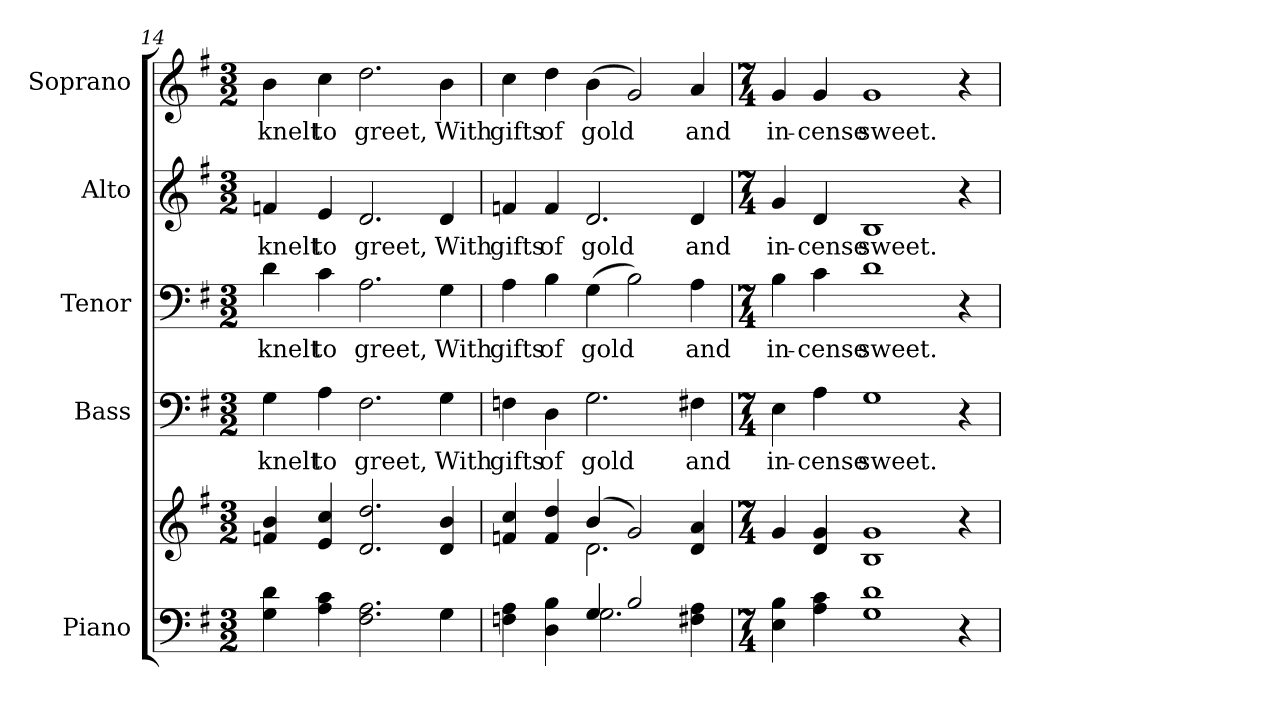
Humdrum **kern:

**kern	**kern	**kern	**text	**kern	**text	**kern	**text	**kern	**text
*part5	*part5	*part4	*part4	*part3	*part3	*part2	*part2	*part1	*part1
*staff6	*staff5	*staff4	*staff4	*staff3	*staff3	*staff2	*staff2	*staff1	*staff1
*I"Piano	*	*I"Bass	*	*I"Tenor	*	*I"Alto	*	*I"Soprano	*
*I'Pno.	*	*I'B.	*	*I'T.	*	*I'A.	*	*I'S.	*
*clefF4	*clefG2	*clefF4	*	*clefF4	*	*clefG2	*	*clefG2	*
*k[f#]	*k[f#]	*k[f#]	*	*k[f#]	*	*k[f#]	*	*k[f#]	*
*G:	*G:	*G:	*	*G:	*	*G:	*	*G:	*
*M3/2	*M3/2	*M3/2	*	*M3/2	*	*M3/2	*	*M3/2	*
=14	=14	=14	=14	=14	=14	=14	=14	=14	=14
!	!	!	!LO:LY:b:color=#000000	!	!	!	!	!	!
!	!	!	!	!	!LO:LY:b:color=#000000	!	!	!	!
!	!	!	!	!	!	!	!LO:LY:b:color=#000000	!	!
!	!	!	!	!	!	!	!	!	!LO:LY:b:color=#000000
4Gi\ 4di	4fni/ 4bi	4Gi\	knelt	4di\	knelt	4fni/	knelt	4bi\	knelt
!	!	!	!LO:LY:b:color=#000000	!	!	!	!	!	!
!	!	!	!	!	!LO:LY:b:color=#000000	!	!	!	!
!	!	!	!	!	!	!	!LO:LY:b:color=#000000	!	!
!	!	!	!	!	!	!	!	!	!LO:LY:b:color=#000000
4Ai\ 4ci	4ei/ 4cci	4Ai\	to	4ci\	to	4ei/	to	4cci\	to
!	!	!	!LO:LY:b:color=#000000	!	!	!	!	!	!
!	!	!	!	!	!LO:LY:b:color=#000000	!	!	!	!
!	!	!	!	!	!	!	!LO:LY:b:color=#000000	!	!
!	!	!	!	!	!	!	!	!	!LO:LY:b:color=#000000
2.F#i\ 2.Ai	2.di/ 2.ddi	2.F#i\	greet,	2.Ai\	greet,	2.di/	greet,	2.ddi\	greet,
!	!	!	!LO:LY:b:color=#000000	!	!	!	!	!	!
!	!	!	!	!	!LO:LY:b:color=#000000	!	!	!	!
!	!	!	!	!	!	!	!LO:LY:b:color=#000000	!	!
!	!	!	!	!	!	!	!	!	!LO:LY:b:color=#000000
4Gi\	4di/ 4bi	4Gi\	With	4Gi\	With	4di/	With	4bi\	With
!!LO:PB:g=z
=15	=15	=15	=15	=15	=15	=15	=15	=15	=15
*^	*^	*	*	*	*	*	*	*	*
!	!	!	!	!	!LO:LY:b:color=#000000	!	!	!	!	!	!
!	!	!	!	!	!	!	!LO:LY:b:color=#000000	!	!	!	!
!	!	!	!	!	!	!	!	!	!LO:LY:b:color=#000000	!	!
!	!	!	!	!	!	!	!	!	!	!	!LO:LY:b:color=#000000
4Fni\ 4Ai	2ryy	4fni/ 4cci	2ryy	4Fni\	gifts	4Ai\	gifts	4fni/	gifts	4cci\	gifts
!	!	!	!	!	!LO:LY:b:color=#000000	!	!	!	!	!	!
!	!	!	!	!	!	!	!LO:LY:b:color=#000000	!	!	!	!
!	!	!	!	!	!	!	!	!	!LO:LY:b:color=#000000	!	!
!	!	!	!	!	!	!	!	!	!	!	!LO:LY:b:color=#000000
4Di\ 4Bi	.	4fi/ 4ddi	.	4Di\	of	4Bi\	of	4fi/	of	4ddi\	of
!	!	!	!	!	!LO:LY:b:color=#000000	!	!	!	!	!	!
!	!	!	!	!	!	!	!LO:LY:b:color=#000000	!	!	!	!
!	!	!	!	!	!	!	!	!	!LO:LY:b:color=#000000	!	!
!	!	!	!	!	!	!	!	!	!	!	!LO:LY:b:color=#000000
4Gi/	2.Gi\	(4bi/	2.di\	2.Gi\	gold	(4Gi\	gold	2.di/	gold	(4bi\	gold
2Bi/	.	2gi/)	.	.	.	2Bi\)	.	.	.	2gi/)	.
!	!	!	!	!	!LO:LY:b:color=#000000	!	!	!	!	!	!
!	!	!	!	!	!	!	!LO:LY:b:color=#000000	!	!	!	!
!	!	!	!	!	!	!	!	!	!LO:LY:b:color=#000000	!	!
!	!	!	!	!	!	!	!	!	!	!	!LO:LY:b:color=#000000
4F#Xi\ 4Ai	4ryy	4di/ 4ai	4ryy	4F#Xi\	and	4Ai\	and	4di/	and	4ai/	and
*v	*v	*	*	*	*	*	*	*	*	*	*
*	*v	*v	*	*	*	*	*	*	*	*
=16	=16	=16	=16	=16	=16	=16	=16	=16	=16
*M7/4	*M7/4	*M7/4	*	*M7/4	*	*M7/4	*	*M7/4	*
*^	*^	*	*	*	*	*	*	*	*
!	!	!	!	!	!LO:LY:b:color=#000000	!	!	!	!	!	!
*v	*v	*	*	*	*	*	*	*	*	*	*
*	*v	*v	*	*	*	*	*	*	*	*
*^	*^	*	*	*	*	*	*	*	*
!	!	!	!	!	!	!	!LO:LY:b:color=#000000	!	!	!	!
*v	*v	*	*	*	*	*	*	*	*	*	*
*	*v	*v	*	*	*	*	*	*	*	*
*^	*^	*	*	*	*	*	*	*	*
!	!	!	!	!	!	!	!	!	!LO:LY:b:color=#000000	!	!
*v	*v	*	*	*	*	*	*	*	*	*	*
*	*v	*v	*	*	*	*	*	*	*	*
*^	*^	*	*	*	*	*	*	*	*
!	!	!	!	!	!	!	!	!	!	!	!LO:LY:b:color=#000000
*v	*v	*	*	*	*	*	*	*	*	*	*
*	*v	*v	*	*	*	*	*	*	*	*
4Ei\ 4Bi	4gi/	4Ei\	in-	4Bi\	in-	4gi/	in-	4gi/	in-
!	!	!	!LO:LY:b:color=#000000	!	!	!	!	!	!
!	!	!	!	!	!LO:LY:b:color=#000000	!	!	!	!
!	!	!	!	!	!	!	!LO:LY:b:color=#000000	!	!
!	!	!	!	!	!	!	!	!	!LO:LY:b:color=#000000
4Ai\ 4ci	4di/ 4gi	4Ai\	-cense	4ci\	-cense	4di/	-cense	4gi/	-cense
!	!	!	!LO:LY:b:color=#000000	!	!	!	!	!	!
!	!	!	!	!	!LO:LY:b:color=#000000	!	!	!	!
!	!	!	!	!	!	!	!LO:LY:b:color=#000000	!	!
!	!	!	!	!	!	!	!	!	!LO:LY:b:color=#000000
1Gi 1di	1Bi 1gi	1Gi	sweet.	1di	sweet.	1Bi	sweet.	1gi	sweet.
4r	4r	4r	.	4r	.	4r	.	4r	.
=	=	=	=	=	=	=	=	=	=
*-	*-	*-	*-	*-	*-	*-	*-	*-	*-
